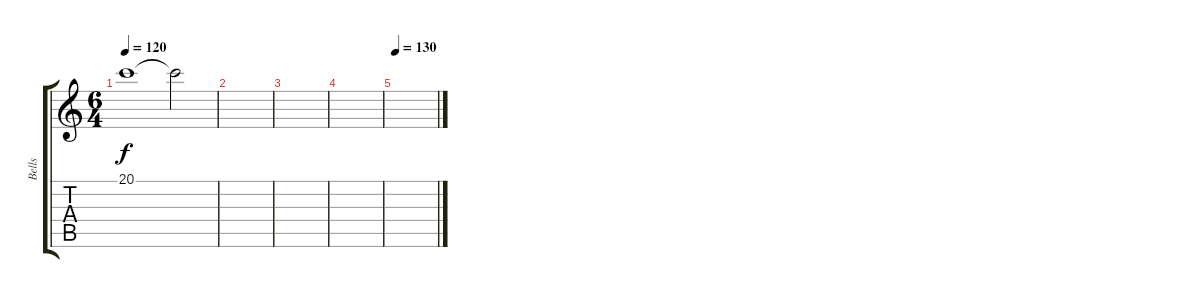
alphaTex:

\track ("Bells" "Bells") {instrument fx3crystal}
\staff {score tabs}
\tuning (E4 B3 G3 D3 A2 E2) {hide}
\ts (6 4)
\tempo 120
\clef g2
\ks c
20.1.1{dy f} 20.1{t}.2 |
|
|
|
\tempo 130
